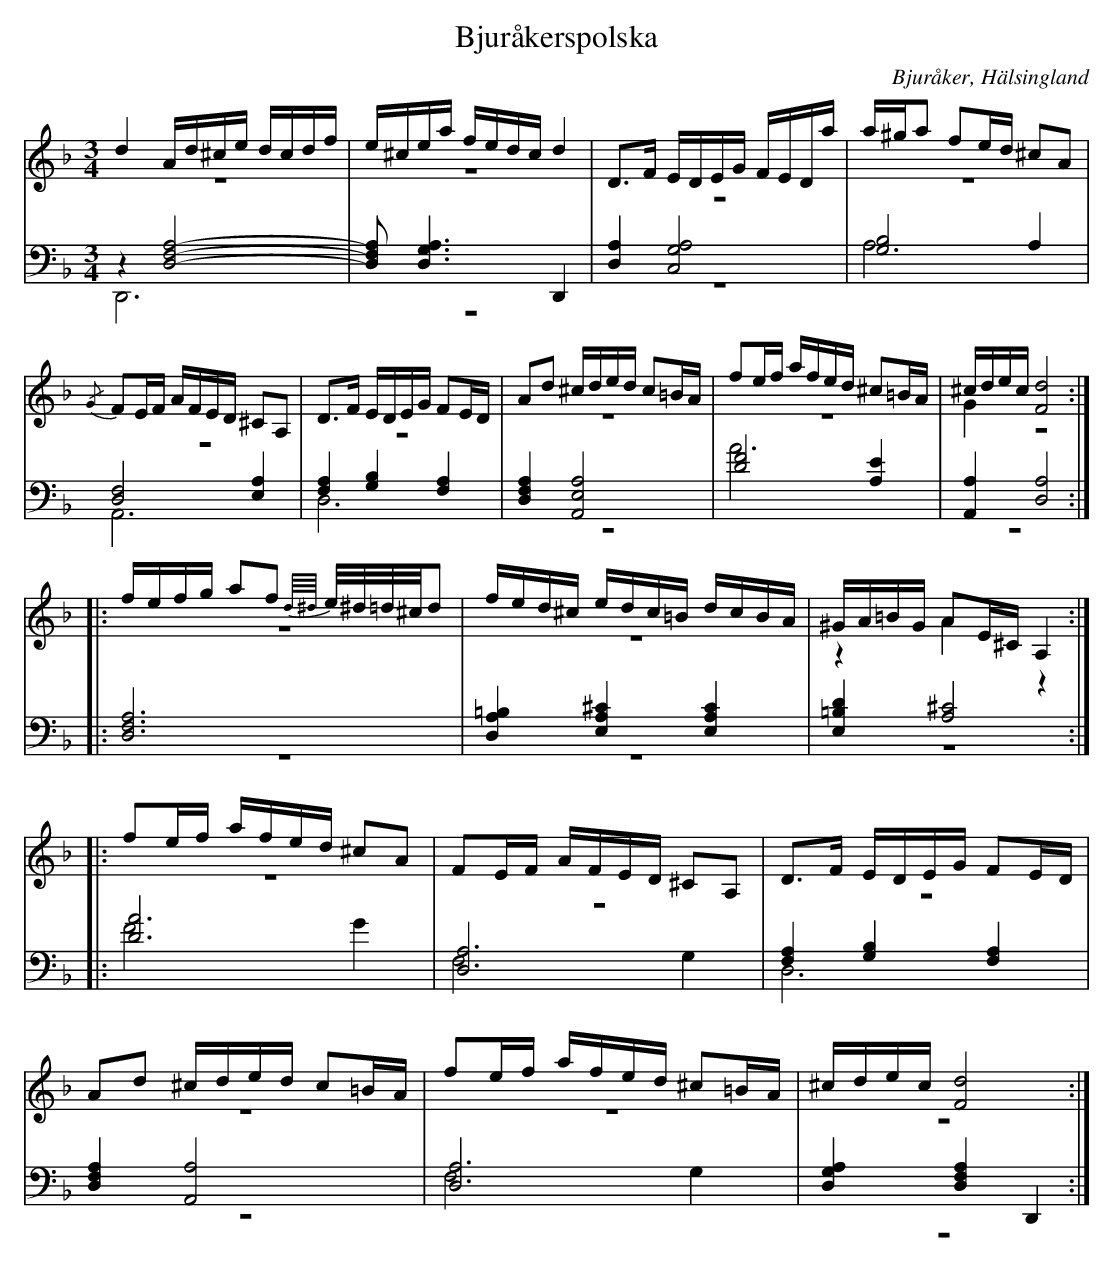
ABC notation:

X:1
T: Bjuråkerspolska
O: Bjuråker, Hälsingland
M: 3/4
L: 1/16
K: Dm
V:1
V:2 merge
V:3
V:4 merge
V:1
d4 Ad^ce dcdf |e^cea fedc d4|D2>F2 EDEG FEDa|a^ga2 f2ed ^c2A2|
{/G}F2EF AFED ^C2A,2|D2>F2 EDEG F2ED|A2d2 ^cded c2=BA|f2ef afed ^c2=BA|^cdec [F8d8]:|
|:fefg a2f2 {d//^d//}e/^d/=d/^c/d2 |fed^c edc=B dcBA|^GA=BG A2E^C A,4:|
|:f2ef afed ^c2A2|F2EF AFED ^C2A,2|D2>F2 EDEG F2ED|
A2d2 ^cded c2=BA|f2ef afed ^c2=BA|^cdec [F8d8]:|
V:2
z12|z12|z12|z12|
z12|z12|z12|z12|G4 z8:|
|:z12|z12|z4 A4 z4:|
|:z12|z12|z12|
z12|z12|z12:|
V:3 clef=bass
z4 [D,8F,8 A,8]-|[D,2F,2 A,2] [D,6G,6A,6] D,,4|[D,4A,4] [C,8G,8A,8]|[B,8G,8] A,4|
[D,8F,8] [E,4A,4]|[F,4A,4] [G,4B,4] [F,4A,4]|[D,4F,4A,4] [A,,8E,8A,8]|[D8F8] [A,4E4]|[A,,4A,4] [D,8A,8]:|
|:[D,12F,12A,12]|[D,4A,4=B,4] [E,4A,4^C4] [E,4A,4C4]|[E,4=B,4D4] [A,8^C8]:|
|:[D12A12]|[D,12A,12]|[F,4A,4] [G,4B,4] [F,4A,4]|
[D,4F,4A,4] [A,,8A,8]|[D,12A,12]|[D,4G,4A,4] [D,4F,4A,4] D,,4:|
V:4 clef=bass
D,,12|z12|z12|A,12|
A,,12|D,12|z12|A12|z12:|
|:z12|z12|z12:|
|:F8 G4|F,8 G,4|D,12|
z12|F,8 G,4|z12:|
